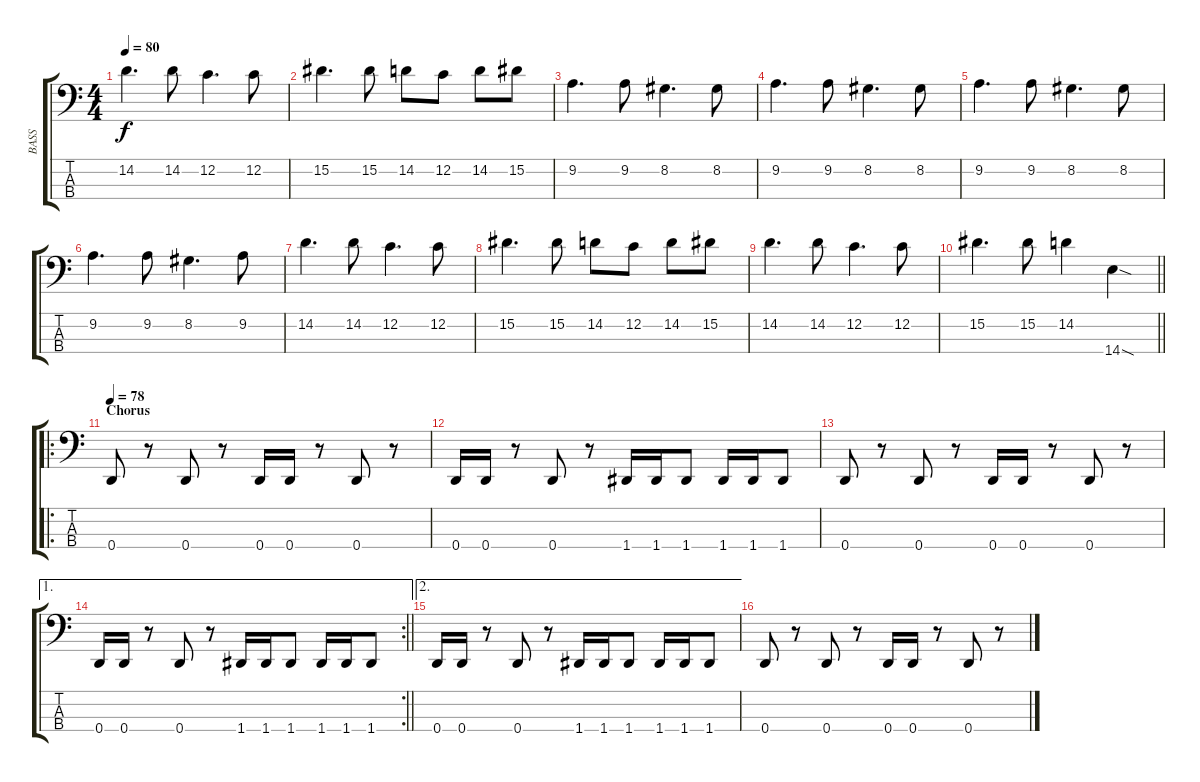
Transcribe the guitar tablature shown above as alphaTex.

\track ("BASS" "BASS") {instrument electricbasspick}
\staff {score tabs}
\tuning (F2 C2 G1 D1) {hide}
\ts (4 4)
\tempo 80
\clef f4
\ks c
14.2.4{d dy f} 14.2.8 12.2.4{d} 12.2.8 |
15.2.4{d} 15.2.8 14.2.8 12.2.8 14.2.8 15.2.8 |
9.2.4{d} 9.2.8 8.2.4{d} 8.2.8 |
9.2.4{d} 9.2.8 8.2.4{d} 8.2.8 |
9.2.4{d} 9.2.8 8.2.4{d} 8.2.8 |
9.2.4{d} 9.2.8 8.2.4{d} 9.2.8 |
14.2.4{d} 14.2.8 12.2.4{d} 12.2.8 |
15.2.4{d} 15.2.8 14.2.8 12.2.8 14.2.8 15.2.8 |
14.2.4{d} 14.2.8 12.2.4{d} 12.2.8 |
\barLineRight lightlight
15.2.4{d} 15.2.8 14.2.4 14.4{sod}.4 |
\ro
\section ("" "Chorus")
\tempo 78
0.4.8 r.8 0.4.8 r.8 0.4.16 0.4.16 r.8 0.4.8 r.8 |
0.4.16 0.4.16 r.8 0.4.8 r.8 1.4.16 1.4.16 1.4.8 1.4.16 1.4.16 1.4.8 |
0.4.8 r.8 0.4.8 r.8 0.4.16 0.4.16 r.8 0.4.8 r.8 |
\ae 1
\rc 2
\barLineRight lightlight
0.4.16 0.4.16 r.8 0.4.8 r.8 1.4.16 1.4.16 1.4.8 1.4.16 1.4.16 1.4.8 |
\ae 2
0.4.16 0.4.16 r.8 0.4.8 r.8 1.4.16 1.4.16 1.4.8 1.4.16 1.4.16 1.4.8 |
0.4.8 r.8 0.4.8 r.8 0.4.16 0.4.16 r.8 0.4.8 r.8
